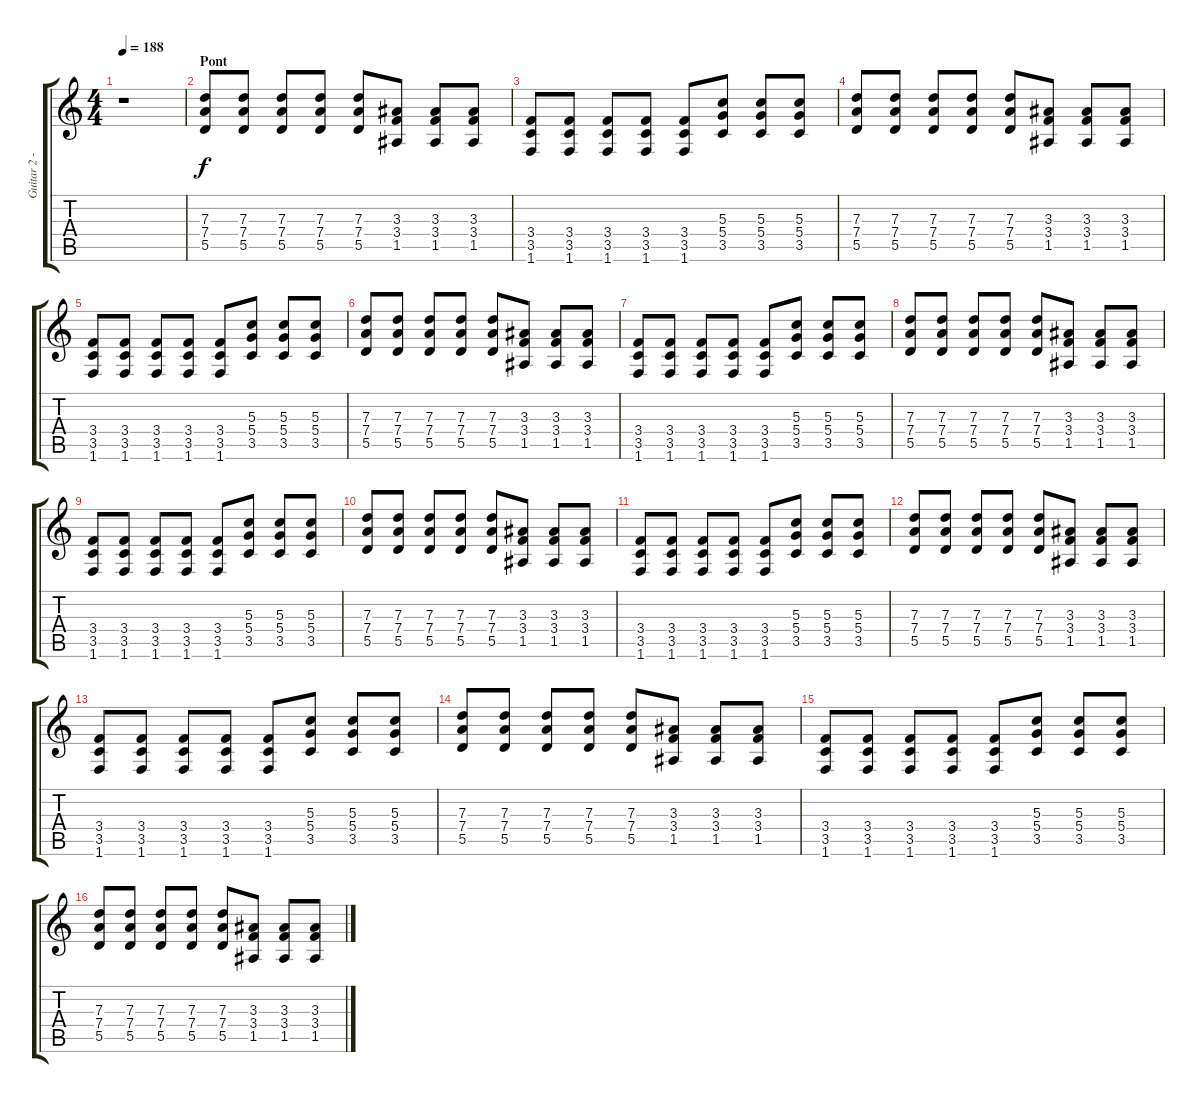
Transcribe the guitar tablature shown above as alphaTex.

\track ("Guitar 2 - Greg Hetson" "Guitar 2 -") {instrument distortionguitar}
\staff {score tabs}
\tuning (E4 B3 G3 D3 A2 E2) {hide}
\ts (4 4)
\tempo 188
\clef g2
\ks c
r.1{dy f} |
\section ("" "Pont")
(7.3 7.4 5.5).8 (7.3 7.4 5.5).8 (7.3 7.4 5.5).8 (7.3 7.4 5.5).8 (7.3 7.4 5.5).8 (3.3 3.4 1.5).8 (3.3 3.4 1.5).8 (3.3 3.4 1.5).8 |
(3.4 3.5 1.6).8 (3.4 3.5 1.6).8 (3.4 3.5 1.6).8 (3.4 3.5 1.6).8 (3.4 3.5 1.6).8 (5.3 5.4 3.5).8 (5.3 5.4 3.5).8 (5.3 5.4 3.5).8 |
(7.3 7.4 5.5).8 (7.3 7.4 5.5).8 (7.3 7.4 5.5).8 (7.3 7.4 5.5).8 (7.3 7.4 5.5).8 (3.3 3.4 1.5).8 (3.3 3.4 1.5).8 (3.3 3.4 1.5).8 |
(3.4 3.5 1.6).8 (3.4 3.5 1.6).8 (3.4 3.5 1.6).8 (3.4 3.5 1.6).8 (3.4 3.5 1.6).8 (5.3 5.4 3.5).8 (5.3 5.4 3.5).8 (5.3 5.4 3.5).8 |
(7.3 7.4 5.5).8 (7.3 7.4 5.5).8 (7.3 7.4 5.5).8 (7.3 7.4 5.5).8 (7.3 7.4 5.5).8 (3.3 3.4 1.5).8 (3.3 3.4 1.5).8 (3.3 3.4 1.5).8 |
(3.4 3.5 1.6).8 (3.4 3.5 1.6).8 (3.4 3.5 1.6).8 (3.4 3.5 1.6).8 (3.4 3.5 1.6).8 (5.3 5.4 3.5).8 (5.3 5.4 3.5).8 (5.3 5.4 3.5).8 |
(7.3 7.4 5.5).8 (7.3 7.4 5.5).8 (7.3 7.4 5.5).8 (7.3 7.4 5.5).8 (7.3 7.4 5.5).8 (3.3 3.4 1.5).8 (3.3 3.4 1.5).8 (3.3 3.4 1.5).8 |
(3.4 3.5 1.6).8 (3.4 3.5 1.6).8 (3.4 3.5 1.6).8 (3.4 3.5 1.6).8 (3.4 3.5 1.6).8 (5.3 5.4 3.5).8 (5.3 5.4 3.5).8 (5.3 5.4 3.5).8 |
(7.3 7.4 5.5).8 (7.3 7.4 5.5).8 (7.3 7.4 5.5).8 (7.3 7.4 5.5).8 (7.3 7.4 5.5).8 (3.3 3.4 1.5).8 (3.3 3.4 1.5).8 (3.3 3.4 1.5).8 |
(3.4 3.5 1.6).8 (3.4 3.5 1.6).8 (3.4 3.5 1.6).8 (3.4 3.5 1.6).8 (3.4 3.5 1.6).8 (5.3 5.4 3.5).8 (5.3 5.4 3.5).8 (5.3 5.4 3.5).8 |
(7.3 7.4 5.5).8 (7.3 7.4 5.5).8 (7.3 7.4 5.5).8 (7.3 7.4 5.5).8 (7.3 7.4 5.5).8 (3.3 3.4 1.5).8 (3.3 3.4 1.5).8 (3.3 3.4 1.5).8 |
(3.4 3.5 1.6).8 (3.4 3.5 1.6).8 (3.4 3.5 1.6).8 (3.4 3.5 1.6).8 (3.4 3.5 1.6).8 (5.3 5.4 3.5).8 (5.3 5.4 3.5).8 (5.3 5.4 3.5).8 |
(7.3 7.4 5.5).8{volume 12} (7.3 7.4 5.5).8 (7.3 7.4 5.5).8 (7.3 7.4 5.5).8 (7.3 7.4 5.5).8 (3.3 3.4 1.5).8 (3.3 3.4 1.5).8 (3.3 3.4 1.5).8 |
(3.4 3.5 1.6).8 (3.4 3.5 1.6).8 (3.4 3.5 1.6).8 (3.4 3.5 1.6).8 (3.4 3.5 1.6).8 (5.3 5.4 3.5).8 (5.3 5.4 3.5).8 (5.3 5.4 3.5).8 |
(7.3 7.4 5.5).8 (7.3 7.4 5.5).8 (7.3 7.4 5.5).8 (7.3 7.4 5.5).8 (7.3 7.4 5.5).8 (3.3 3.4 1.5).8 (3.3 3.4 1.5).8 (3.3 3.4 1.5).8
